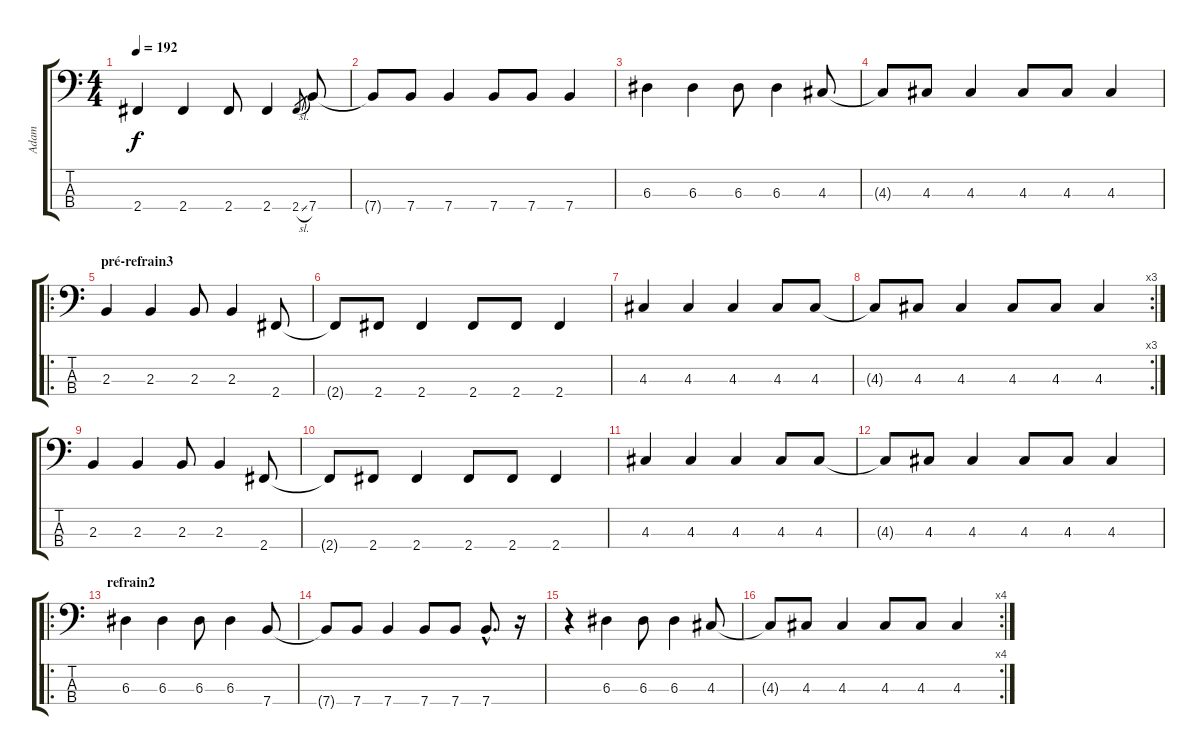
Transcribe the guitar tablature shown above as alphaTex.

\track ("Adam" "Adam") {instrument electricbassfinger}
\staff {score tabs}
\tuning (G2 D2 A1 E1) {hide}
\ts (4 4)
\tempo 192
\clef f4
\ks c
2.4.4{dy f} 2.4.4 2.4.8 2.4.4 2.4{sl}.8{gr} 7.4.8 |
7.4{t}.8 7.4.8 7.4.4 7.4.8 7.4.8 7.4.4 |
6.3.4 6.3.4 6.3.8 6.3.4 4.3.8 |
4.3{t}.8 4.3.8 4.3.4 4.3.8 4.3.8 4.3.4 |
\ro
\section ("" "pré-refrain3")
2.3.4 2.3.4 2.3.8 2.3.4 2.4.8 |
2.4{t}.8 2.4.8 2.4.4 2.4.8 2.4.8 2.4.4 |
4.3.4 4.3.4 4.3.4 4.3.8 4.3.8 |
\rc 3
4.3{t}.8 4.3.8 4.3.4 4.3.8 4.3.8 4.3.4 |
2.3.4 2.3.4 2.3.8 2.3.4 2.4.8 |
2.4{t}.8 2.4.8 2.4.4 2.4.8 2.4.8 2.4.4 |
4.3.4 4.3.4 4.3.4 4.3.8 4.3.8 |
4.3{t}.8 4.3.8 4.3.4 4.3.8 4.3.8 4.3.4 |
\ro
\section ("" "refrain2")
6.3.4 6.3.4 6.3.8 6.3.4 7.4.8 |
7.4{t}.8 7.4.8 7.4.4 7.4.8 7.4.8 7.4{hac}.8{d} r.16 |
r.4 6.3.4 6.3.8 6.3.4 4.3.8 |
\rc 4
4.3{t}.8 4.3.8 4.3.4 4.3.8 4.3.8 4.3.4
